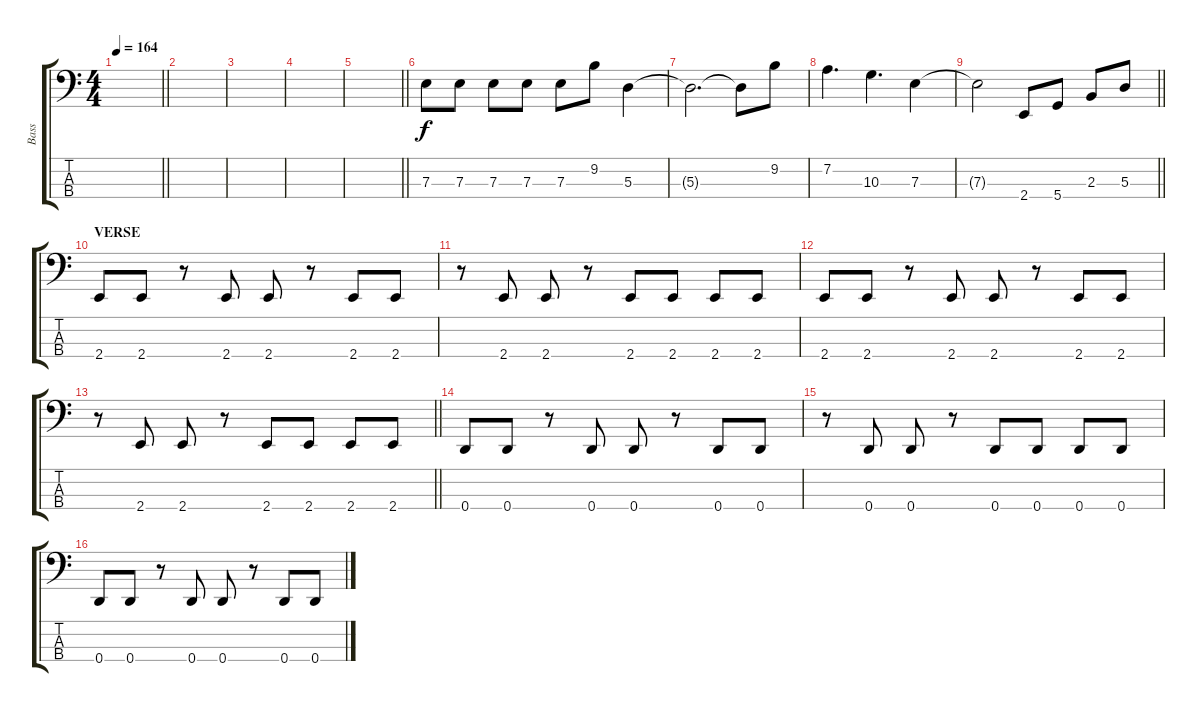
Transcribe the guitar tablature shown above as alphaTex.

\track ("Bass" "Bass") {instrument electricbassfinger}
\staff {score tabs}
\tuning (G2 D2 A1 D1) {hide}
\ts (4 4)
\tempo 164
\clef f4
\barLineRight lightlight
\ks c
|
|
|
|
\barLineRight lightlight
|
7.3.8 7.3.8 7.3.8 7.3.8 7.3.8 9.2.8 5.3.4 |
5.3{t}.2{d} 5.3{t}.8 9.2.8 |
7.2.4{d} 10.3.4{d} 7.3.4 |
\barLineRight lightlight
7.3{t}.2 2.4.8 5.4.8 2.3.8 5.3.8 |
\section ("" "VERSE")
2.4.8 2.4.8 r.8 2.4.8 2.4.8 r.8 2.4.8 2.4.8 |
r.8 2.4.8 2.4.8 r.8 2.4.8 2.4.8 2.4.8 2.4.8 |
2.4.8 2.4.8 r.8 2.4.8 2.4.8 r.8 2.4.8 2.4.8 |
\barLineRight lightlight
r.8 2.4.8 2.4.8 r.8 2.4.8 2.4.8 2.4.8 2.4.8 |
0.4.8 0.4.8 r.8 0.4.8 0.4.8 r.8 0.4.8 0.4.8 |
r.8 0.4.8 0.4.8 r.8 0.4.8 0.4.8 0.4.8 0.4.8 |
0.4.8 0.4.8 r.8 0.4.8 0.4.8 r.8 0.4.8 0.4.8
